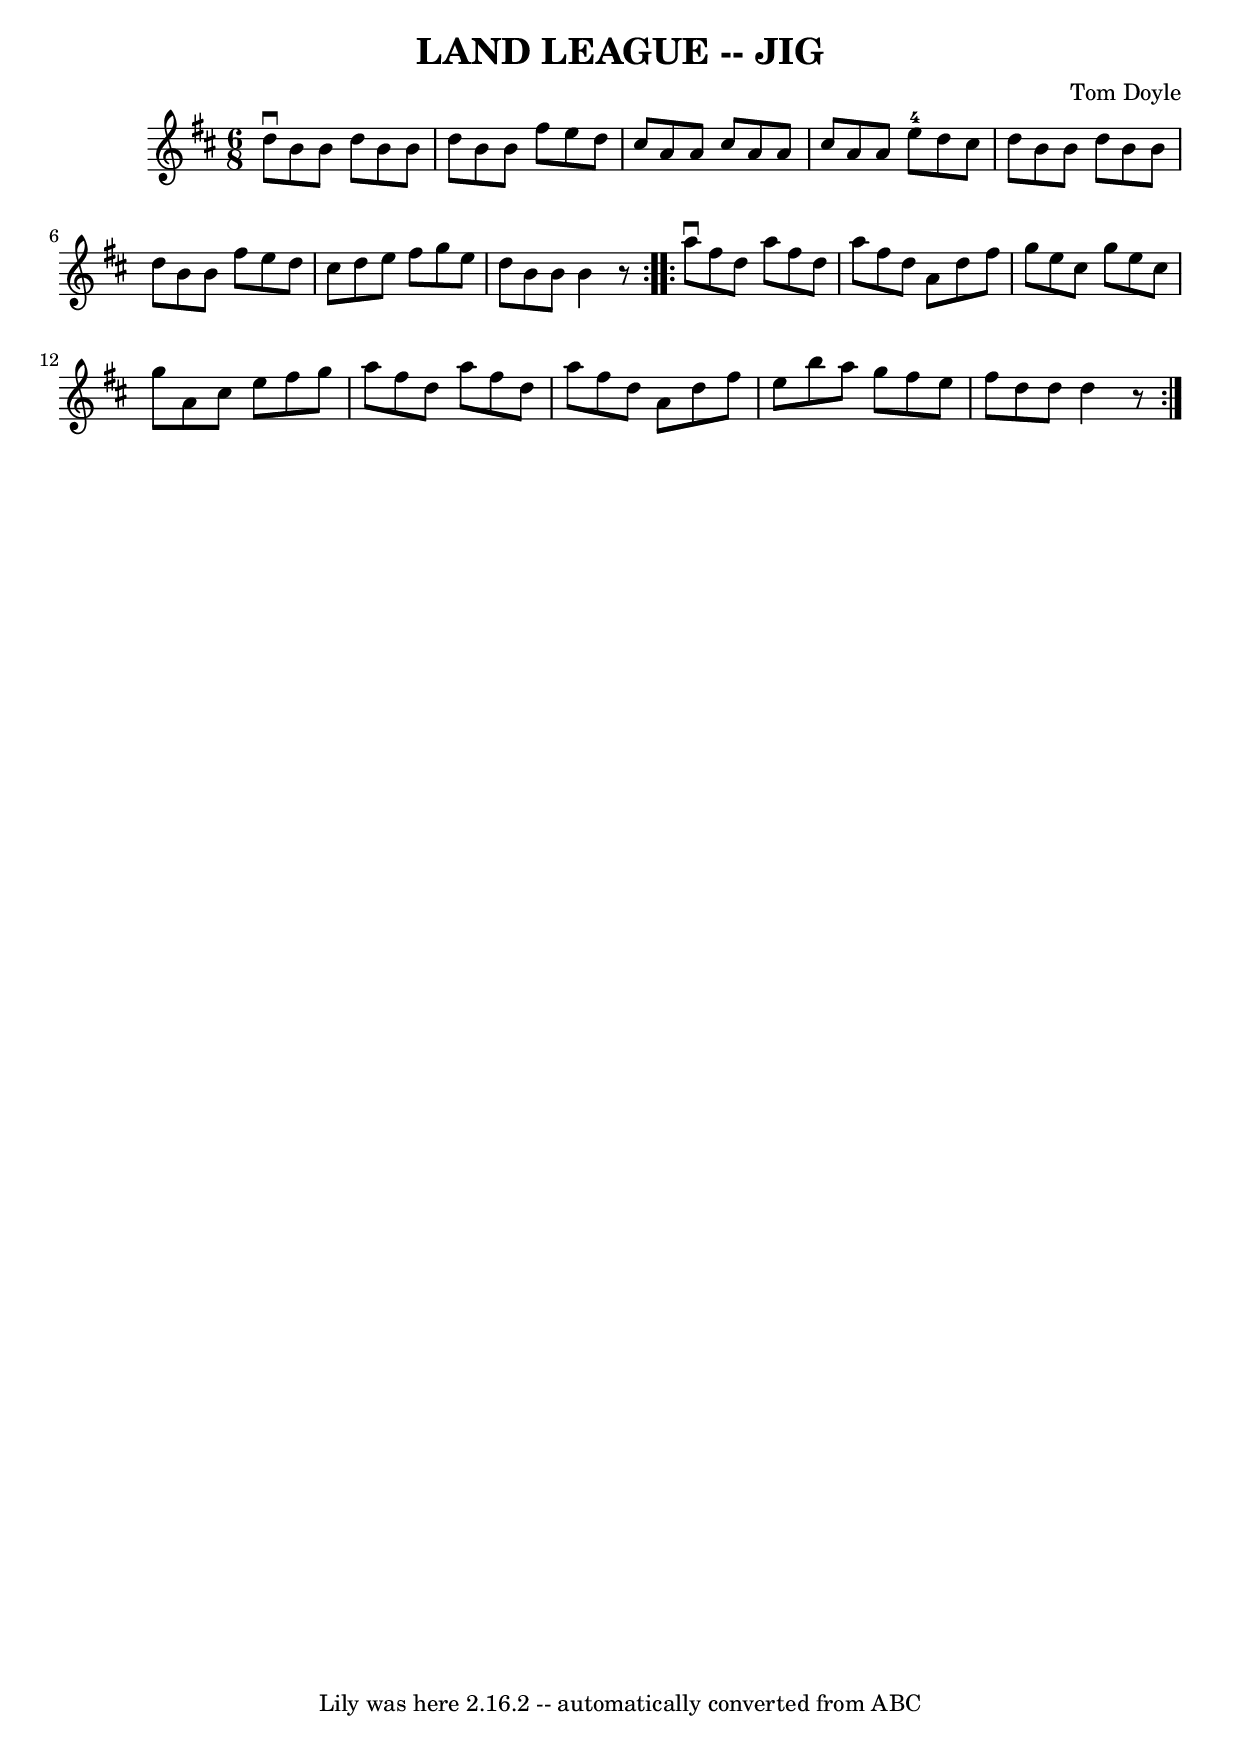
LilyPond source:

\version "2.16.2"
\include "Mammoth.ily"
\header {
  %% book = "Ryan's Mammoth Collection of Fiddle Tunes"
  composer = "Tom Doyle"
  crossRefNumber = "1"
  footnotes = ""
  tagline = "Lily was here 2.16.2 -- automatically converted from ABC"
  title = "LAND LEAGUE -- JIG"

}
voicedefault =  {



  \repeat volta 2 {

    \time 6/8 
    \key d \major d''8^\downbow b'8 b'8 d''8 b'8 b'8    
    |
    d''8 b'8 b'8 fis''8 e''8 d''8    |
    cis''8    
    a'8 a'8 cis''8 a'8 a'8    |
    cis''8 a'8 a'8 e''8 
    -4 d''8 cis''8        |
    d''8 b'8 b'8 d''8 b'8    
    b'8    |
    d''8 b'8 b'8 fis''8 e''8 d''8    |
    
    cis''8 d''8 e''8 fis''8 g''8 e''8    |
    d''8 b'8    
    b'8 b'4    r8   
  }     
  \repeat volta 2 {
    a''8^\downbow fis''8 d''8    
    a''8 fis''8 d''8    |
    a''8 fis''8 d''8 a'8 d''8    
    fis''8    |
    g''8 e''8 cis''8 g''8 e''8 cis''8    
    |
    g''8 a'8 cis''8 e''8 fis''8 g''8        |
    
    a''8 fis''8 d''8 a''8 fis''8 d''8    |
    a''8 fis''8   
    d''8 a'8 d''8 fis''8    |
    e''8 b''8 a''8 g''8    
    fis''8 e''8    |
    fis''8 d''8 d''8 d''4    r8   
  }   

}

\score{
  <<

    \context Staff="default"
    {
      \voicedefault 
      
    }

  >>
  \layout {
    
  }
  \midi {
  }

}
